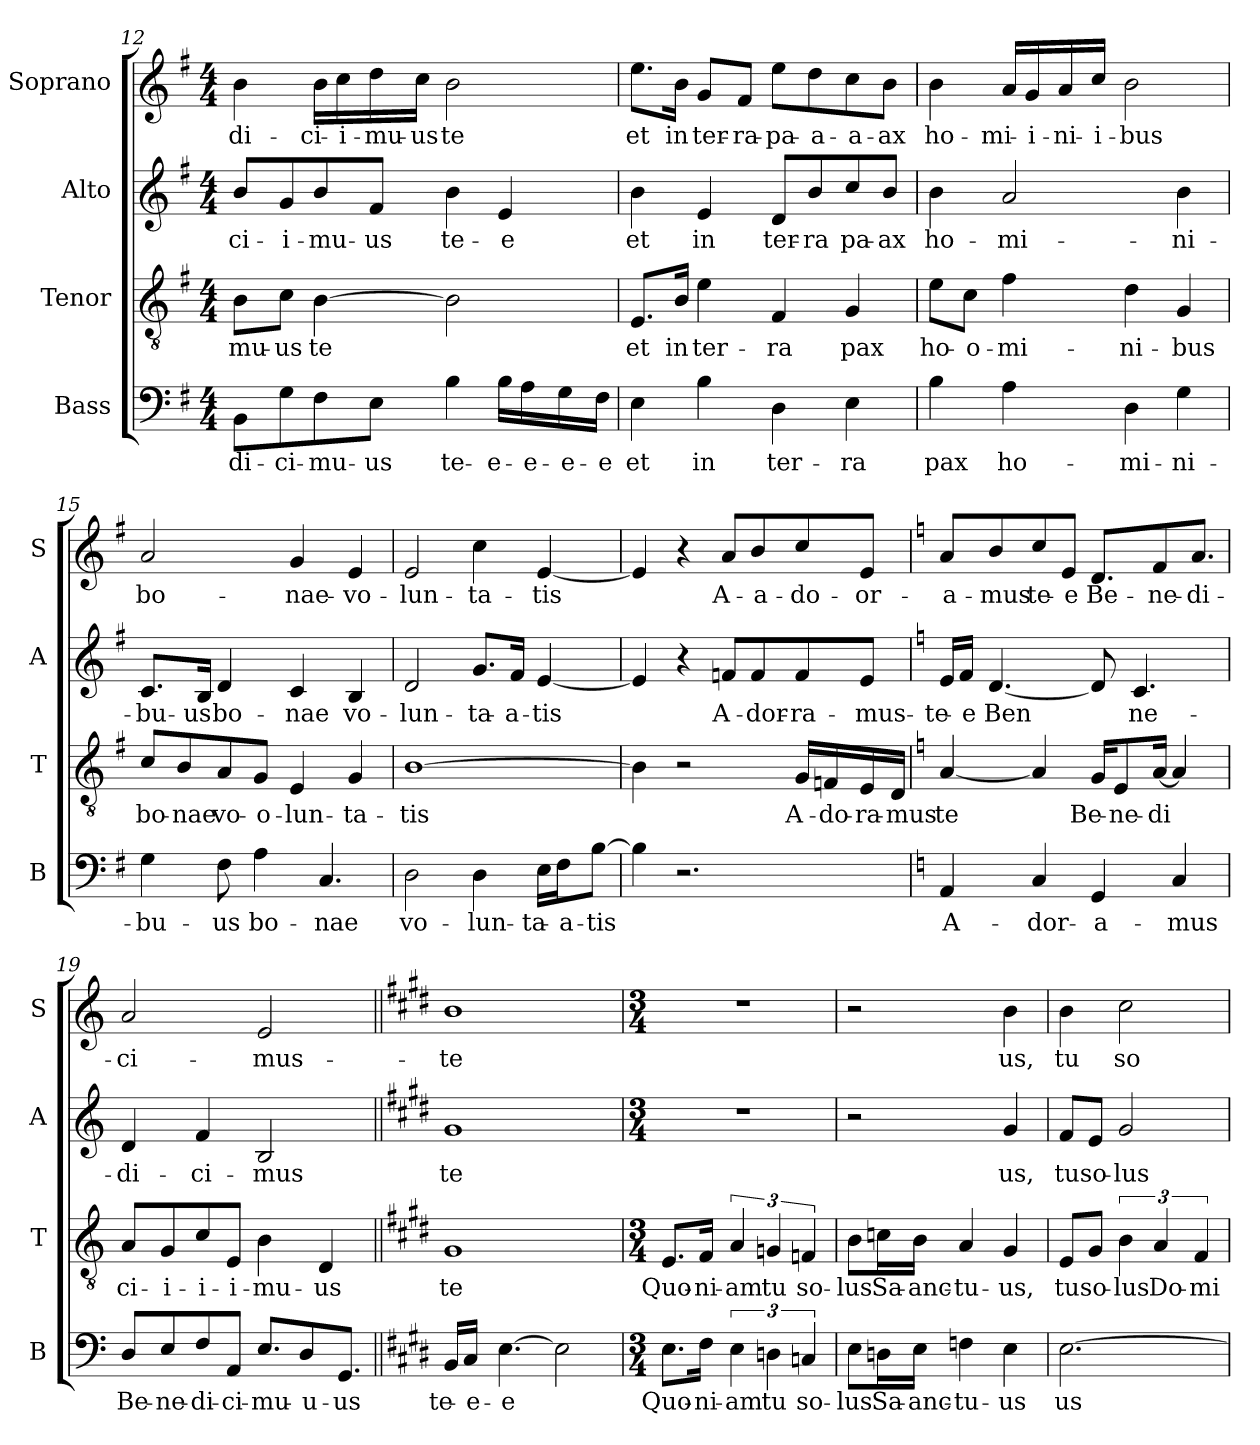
**kern	**text	**kern	**text	**kern	**text	**kern	**text
*part4	*part4	*part3	*part3	*part2	*part2	*part1	*part1
*staff4	*staff4	*staff3	*staff3	*staff2	*staff2	*staff1	*staff1
*I"Bass	*	*I"Tenor	*	*I"Alto	*	*I"Soprano	*
*I'B	*	*I'T	*	*I'A	*	*I'S	*
!!LO:LB:g=z
*clefF4	*	*clefGv2	*	*clefG2	*	*clefG2	*
*k[f#]	*	*k[f#]	*	*k[f#]	*	*k[f#]	*
*M4/4	*	*M4/4	*	*M4/4	*	*M4/4	*
=12	=12	=12	=12	=12	=12	=12	=12
!	!LO:LY:b	!	!LO:LY:b	!	!LO:LY:b	!	!LO:LY:b
8BB\L	-di-	8B\L	-mu-	8b/L	-ci-	4b\	-di-
!	!LO:LY:b	!	!LO:LY:b	!	!LO:LY:b	!	!
8G\	-ci-	8c\J	-us	8g/	-i-	.	.
!	!LO:LY:b	!	!LO:LY:b	!	!LO:LY:b	!	!LO:LY:b
8F#\	-mu-	[4B\	te	8b/	-mu-	16b\LL	-ci-
!	!	!	!	!	!	!	!LO:LY:b
.	.	.	.	.	.	16cc\	-i-
!	!LO:LY:b	!	!	!	!LO:LY:b	!	!LO:LY:b
8E\J	-us	.	.	8f#/J	-us	16dd\	-mu-
!	!	!	!	!	!	!	!LO:LY:b
.	.	.	.	.	.	16cc\JJ	-us
!	!LO:LY:b	!	!	!	!LO:LY:b	!	!LO:LY:b
4B\	te-	2B\]	.	4b\	te-	2b\	te
!	!LO:LY:b	!	!	!	!LO:LY:b	!	!
16B\LL	-e-	.	.	4e/	-e	.	.
!	!LO:LY:b	!	!	!	!	!	!
16A\	-e-	.	.	.	.	.	.
!	!LO:LY:b	!	!	!	!	!	!
16G\	-e-	.	.	.	.	.	.
!	!LO:LY:b	!	!	!	!	!	!
16F#\JJ	-e	.	.	.	.	.	.
=13	=13	=13	=13	=13	=13	=13	=13
!	!LO:LY:b	!	!LO:LY:b	!	!LO:LY:b	!	!LO:LY:b
4E\	et	8.E/L	et	4b\	et	8.ee\L	et
!	!	!	!LO:LY:b	!	!	!	!LO:LY:b
.	.	16B/Jk	in	.	.	16b\Jk	in
!	!LO:LY:b	!	!LO:LY:b	!	!LO:LY:b	!	!LO:LY:b
4B\	in	4e\	ter-	4e/	in	8g/L	ter-
!	!	!	!	!	!	!	!LO:LY:b
.	.	.	.	.	.	8f#/J	-ra-
!	!LO:LY:b	!	!LO:LY:b	!	!LO:LY:b	!	!LO:LY:b
4D\	ter-	4F#/	-ra	8d/L	ter-	8ee\L	-pa-
!	!	!	!	!	!LO:LY:b	!	!LO:LY:b
.	.	.	.	8b/	-ra	8dd\	-a-
!	!LO:LY:b	!	!LO:LY:b	!	!LO:LY:b	!	!LO:LY:b
4E\	-ra	4G/	pax	8cc/	pa-	8cc\	-a-
!	!	!	!	!	!LO:LY:b	!	!LO:LY:b
.	.	.	.	8b/J	-ax	8b\J	-ax
=14	=14	=14	=14	=14	=14	=14	=14
!	!LO:LY:b	!	!LO:LY:b	!	!LO:LY:b	!	!LO:LY:b
4B\	pax	8e\L	ho-	4b\	ho-	4b\	ho-
!	!	!	!LO:LY:b	!	!	!	!
.	.	8c\J	o-	.	.	.	.
!	!LO:LY:b	!	!LO:LY:b	!	!LO:LY:b	!	!LO:LY:b
4A\	ho-	4f#\	-mi-	2a/	-mi-	16a/LL	-mi-
!	!	!	!	!	!	!	!LO:LY:b
.	.	.	.	.	.	16g/	-i-
!	!	!	!	!	!	!	!LO:LY:b
.	.	.	.	.	.	16a/	-ni-
!	!	!	!	!	!	!	!LO:LY:b
.	.	.	.	.	.	16cc/JJ	-i-
!	!LO:LY:b	!	!LO:LY:b	!	!	!	!LO:LY:b
4D\	-mi-	4d\	-ni-	.	.	2b\	-bus
!	!LO:LY:b	!	!LO:LY:b	!	!LO:LY:b	!	!
4G\	-ni-	4G/	-bus	4b\	-ni-	.	.
=15	=15	=15	=15	=15	=15	=15	=15
!	!LO:LY:b	!	!LO:LY:b	!	!LO:LY:b	!	!LO:LY:b
4G\	-bu-	8c/L	bo-	8.c/L	-bu-	2a/	bo-
!	!	!	!LO:LY:b	!	!	!	!
.	.	8B/	-nae	.	.	.	.
!	!	!	!	!	!LO:LY:b	!	!
.	.	.	.	16B/Jk	-us	.	.
!	!LO:LY:b	!	!LO:LY:b	!	!LO:LY:b	!	!
8F#\	-us	8A/	vo-	4d/	bo-	.	.
!	!LO:LY:b	!	!LO:LY:b	!	!	!	!
4A\	bo-	8G/J	-o-	.	.	.	.
!	!	!	!LO:LY:b	!	!LO:LY:b	!	!LO:LY:b
.	.	4E/	-lun-	4c/	-nae	4g/	-nae-
!	!LO:LY:b	!	!	!	!	!	!
4.C/	-nae	.	.	.	.	.	.
!	!	!	!LO:LY:b	!	!LO:LY:b	!	!LO:LY:b
.	.	4G/	-ta-	4B/	vo-	4e/	-vo-
!!LO:PB:g=z
=16	=16	=16	=16	=16	=16	=16	=16
!	!LO:LY:b	!	!LO:LY:b	!	!LO:LY:b	!	!LO:LY:b
2D\	vo-	[1B	-tis	2d/	-lun-	2e/	-lun-
!	!LO:LY:b	!	!	!	!LO:LY:b	!	!LO:LY:b
4D\	-lun-	.	.	8.g/L	-ta-	4cc\	-ta-
!	!	!	!	!	!LO:LY:b	!	!
.	.	.	.	16f#/Jk	-a-	.	.
!	!LO:LY:b	!	!	!	!LO:LY:b	!	!LO:LY:b
16E\LL	-ta-	.	.	[4e/	-tis	[4e/	-tis
!	!LO:LY:b	!	!	!	!	!	!
16F#\J	-a-	.	.	.	.	.	.
!	!LO:LY:b	!	!	!	!	!	!
[8B\J	-tis	.	.	.	.	.	.
=17	=17	=17	=17	=17	=17	=17	=17
4B\]	.	4B\]	.	4e/]	.	4e/]	.
2.r	.	2r	.	4r	.	4r	.
!	!	!	!	!	!LO:LY:b	!	!LO:LY:b
.	.	.	.	8fn/L	A-	8a/L	A-
!	!	!	!	!	!LO:LY:b	!	!LO:LY:b
.	.	.	.	8f/	-dor-	8b/	-a-
!	!	!	!LO:LY:b	!	!LO:LY:b	!	!LO:LY:b
.	.	16G/LL	A-	8f/	-ra-	8cc/	-do-
!	!	!	!LO:LY:b	!	!	!	!
.	.	16Fn/	-do-	.	.	.	.
!	!	!	!LO:LY:b	!	!LO:LY:b	!	!LO:LY:b
.	.	16E/	-ra-	8e/J	-mus-	8e/J	-or-
!	!	!	!LO:LY:b	!	!	!	!
.	.	16D/JJ	-mus	.	.	.	.
=18	=18	=18	=18	=18	=18	=18	=18
*k[]	*	*k[]	*	*k[]	*	*k[]	*
!	!LO:LY:b	!	!LO:LY:b	!	!LO:LY:b	!	!LO:LY:b
4AA/	A-	[4A/	te	16e/LL	-te-	8a/L	-a-
!	!	!	!	!	!LO:LY:b	!	!
.	.	.	.	16f/JJ	-e	.	.
!	!	!	!	!	!LO:LY:b	!	!LO:LY:b
.	.	.	.	[4.d/	-Ben	8b/	-mus
!	!LO:LY:b	!	!	!	!	!	!LO:LY:b
4C/	-dor-	4A/]	.	.	.	8cc/	te-
!	!	!	!	!	!	!	!LO:LY:b
.	.	.	.	.	.	8e/J	-e
!	!LO:LY:b	!	!LO:LY:b	!	!	!	!LO:LY:b
4GG/	-a-	16G/KL	Be-	8d/]	.	8.d/L	Be-
!	!	!	!LO:LY:b	!	!	!	!
.	.	8E/	-ne-	.	.	.	.
!	!	!	!	!	!LO:LY:b	!	!
.	.	.	.	4.c/	ne-	.	.
!	!	!	!LO:LY:b	!	!	!	!LO:LY:b
.	.	[16A/Jk	-di	.	.	8f/	-ne-
!	!LO:LY:b	!	!	!	!	!	!
4C/	-mus	4A/]	.	.	.	.	.
!	!	!	!	!	!	!	!LO:LY:b
.	.	.	.	.	.	8.a/J	-di-
=19	=19	=19	=19	=19	=19	=19	=19
!	!LO:LY:b	!	!LO:LY:b	!	!LO:LY:b	!	!LO:LY:b
8D/L	Be-	8A/L	ci-	4d/	-di-	2a/	-ci-
!	!LO:LY:b	!	!LO:LY:b	!	!	!	!
8E/	-ne-	8G/	-i-	.	.	.	.
!	!LO:LY:b	!	!LO:LY:b	!	!LO:LY:b	!	!
8F/	-di-	8c/	-i-	4f/	-ci-	.	.
!	!LO:LY:b	!	!LO:LY:b	!	!	!	!
8AA/J	-ci-	8E/J	-i-	.	.	.	.
!	!LO:LY:b	!	!LO:LY:b	!	!LO:LY:b	!	!LO:LY:b
8.E/L	-mu-	4B\	-mu-	2B/	-mus	2e/	-mus-
!	!LO:LY:b	!	!	!	!	!	!
8D/	-u-	.	.	.	.	.	.
!	!	!	!LO:LY:b	!	!	!	!
.	.	4D/	-us	.	.	.	.
!	!LO:LY:b	!	!	!	!	!	!
8.GG/J	-us	.	.	.	.	.	.
!!LO:LB:g=z
=20||	=20||	=20||	=20||	=20||	=20||	=20||	=20||
*k[f#c#g#d#]	*	*k[f#c#g#d#]	*	*k[f#c#g#d#]	*	*k[f#c#g#d#]	*
!	!LO:LY:b	!	!LO:LY:b	!	!LO:LY:b	!	!LO:LY:b
16BB/LL	te-	1G#	te	1g#	te	1b	-te
!	!LO:LY:b	!	!	!	!	!	!
16C#/JJ	-e-	.	.	.	.	.	.
!	!LO:LY:b	!	!	!	!	!	!
[4.E\	-e	.	.	.	.	.	.
2E\]	.	.	.	.	.	.	.
=21	=21	=21	=21	=21	=21	=21	=21
*M3/4	*	*M3/4	*	*M3/4	*	*M3/4	*
!	!LO:LY:b	!	!LO:LY:b	!	!	!	!
8.E\L	Quo-	8.E/L	Quo-	2.r	.	2.r	.
!	!LO:LY:b	!	!LO:LY:b	!	!	!	!
16F#\Jk	-ni-	16F#/Jk	-ni-	.	.	.	.
!	!LO:LY:b	!	!LO:LY:b	!	!	!	!
6E\	-am	6A/	-am	.	.	.	.
!	!LO:LY:b	!	!LO:LY:b	!	!	!	!
6Dn\	tu	6Gn/	tu	.	.	.	.
!	!LO:LY:b	!	!LO:LY:b	!	!	!	!
6Cn/	so-	6Fn/	so-	.	.	.	.
=22	=22	=22	=22	=22	=22	=22	=22
!	!LO:LY:b	!	!LO:LY:b	!	!	!	!
8E\L	-lus	8B\L	-lus	2r	.	2r	.
!	!LO:LY:b	!	!LO:LY:b	!	!	!	!
16Dn\L	Sa-	16cn\L	Sa-	.	.	.	.
!	!LO:LY:b	!	!LO:LY:b	!	!	!	!
16E\JJ	-anc-	16B\JJ	-anc-	.	.	.	.
!	!LO:LY:b	!	!LO:LY:b	!	!	!	!
4Fn\	-tu-	4A/	-tu-	.	.	.	.
!	!LO:LY:b	!	!LO:LY:b	!	!LO:LY:b	!	!LO:LY:b
4E\	-us	4G#/	-us,	4g#/	us,	4b\	us,
=23	=23	=23	=23	=23	=23	=23	=23
!	!LO:LY:b	!	!LO:LY:b	!	!LO:LY:b	!	!LO:LY:b
[2.E\	us	8E/L	tu	8f#/L	tu	4b\	tu
!	!	!	!LO:LY:b	!	!LO:LY:b	!	!
.	.	8G#/J	so-	8e/J	so-	.	.
!	!	!	!LO:LY:b	!	!LO:LY:b	!	!LO:LY:b
.	.	6B\	-lus	2g#/	-lus	2cc#\	so-
!	!	!	!LO:LY:b	!	!	!	!
.	.	6A/	Do-	.	.	.	.
!	!	!	!LO:LY:b	!	!	!	!
.	.	6F#/	-mi-	.	.	.	.
=	=	=	=	=	=	=	=
*-	*-	*-	*-	*-	*-	*-	*-
